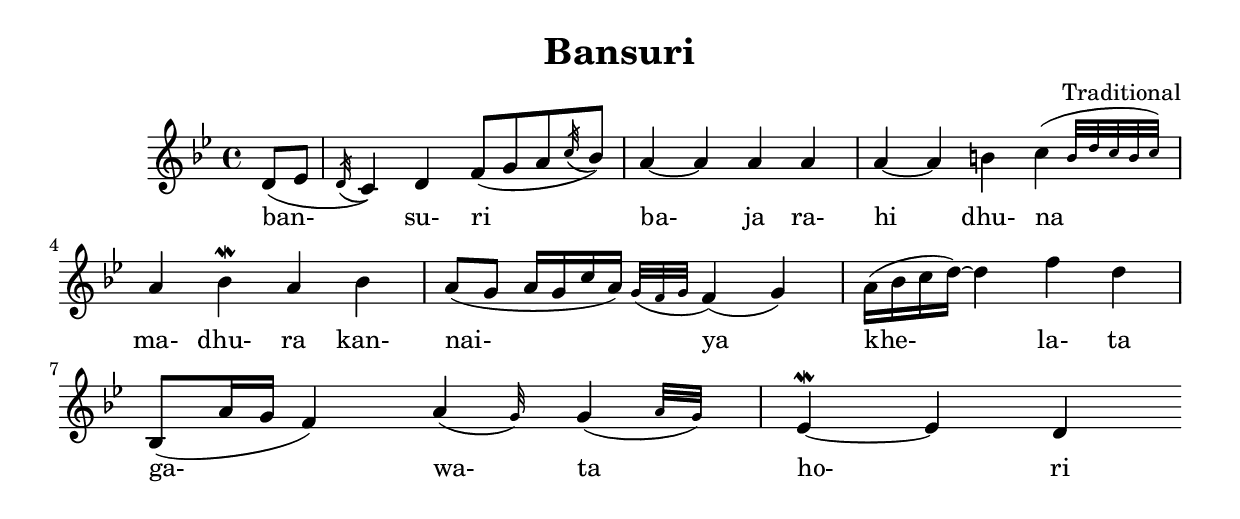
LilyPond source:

#(ly:set-option 'midi-extension "mid")
\version "2.12.3"
\include "english.ly"
\header{ title = "Bansuri" composer = "Traditional" }
\include "english.ly"
%{
Rag:Bhairavi
Tal:Tintal
Title:Bansuri
Author:Traditional
Source:AAK
Mode: phrygian
Filename: bansuri.sargam
Time: 4/4
Key: d


          
                               i            IV         . 
         3S             n      +            2         DSnDn
1)|: (Sr | n) S   (gm <P d)> | P - P  P   | P - D    n     |
           .
      ban-    su-  ri          ba- ja ra-   hi  dhu- na  

  0  ~                 3           mgm        +  .     *  *   
| P  d   P    d    |  (Pm   PmnP)    (g m) | (PdnS) -- g  S |
  ma-dhu-ra   kan-     nai-           ya      khe-     la-ta 

   2               0     
             m  Pm ~
| (d-Pm  g) P  m | r - S :|
   .
   ga-      wa-ta  ho- ri 
  
%}
melody = {
\clef treble
\key c \phrygian
\time 4/4
\autoBeamOn  
\partial 4*1  \bar "|:"  c'8( df'8 \bar "|"  \acciaccatura {c'32}bf4) c'4 ef'8( f'8 g'8 \acciaccatura {bf'32}af'8) \bar "|"  g'4~ g'4 g'4 g'4 \bar "|"  g'4~ g'4 a'4 \afterGrace bf'4( { a'32[ c''32 bf'32 a'32 bf'32]) } \bar "|"  \break
 \bar "|"  g'4 af'4\mordent g'4 af'4 \bar "|"  g'8( f'8 g'16 f'16 bf'16 g'16) \acciaccatura {f'32[ ef'32 f'32]}ef'4( f'4) \bar "|"  g'16( af'16 bf'16 c''16~) c''4 ef''4 c''4 \bar "|"  \break
 \bar "|"  af8( g'16 f'16 ef'4) \afterGrace g'4( { f'32) } \afterGrace f'4( { g'32[ f'32]) } \bar "|"  \partial 4*3  df'4~\mordent df'4 c'4 \bar ":|"  \break

}

text = \lyricmode {
ban- su- ri ba- ja ra- hi dhu- na ma- dhu- ra kan- nai- ya khe- la- ta ga- wa- ta ho- ri
}

\score{
\transpose c' d'
<<
\new Voice = "one" {
  \melody
}
\new Lyrics \lyricsto "one" \text
>>
\layout { }
\midi { }
}